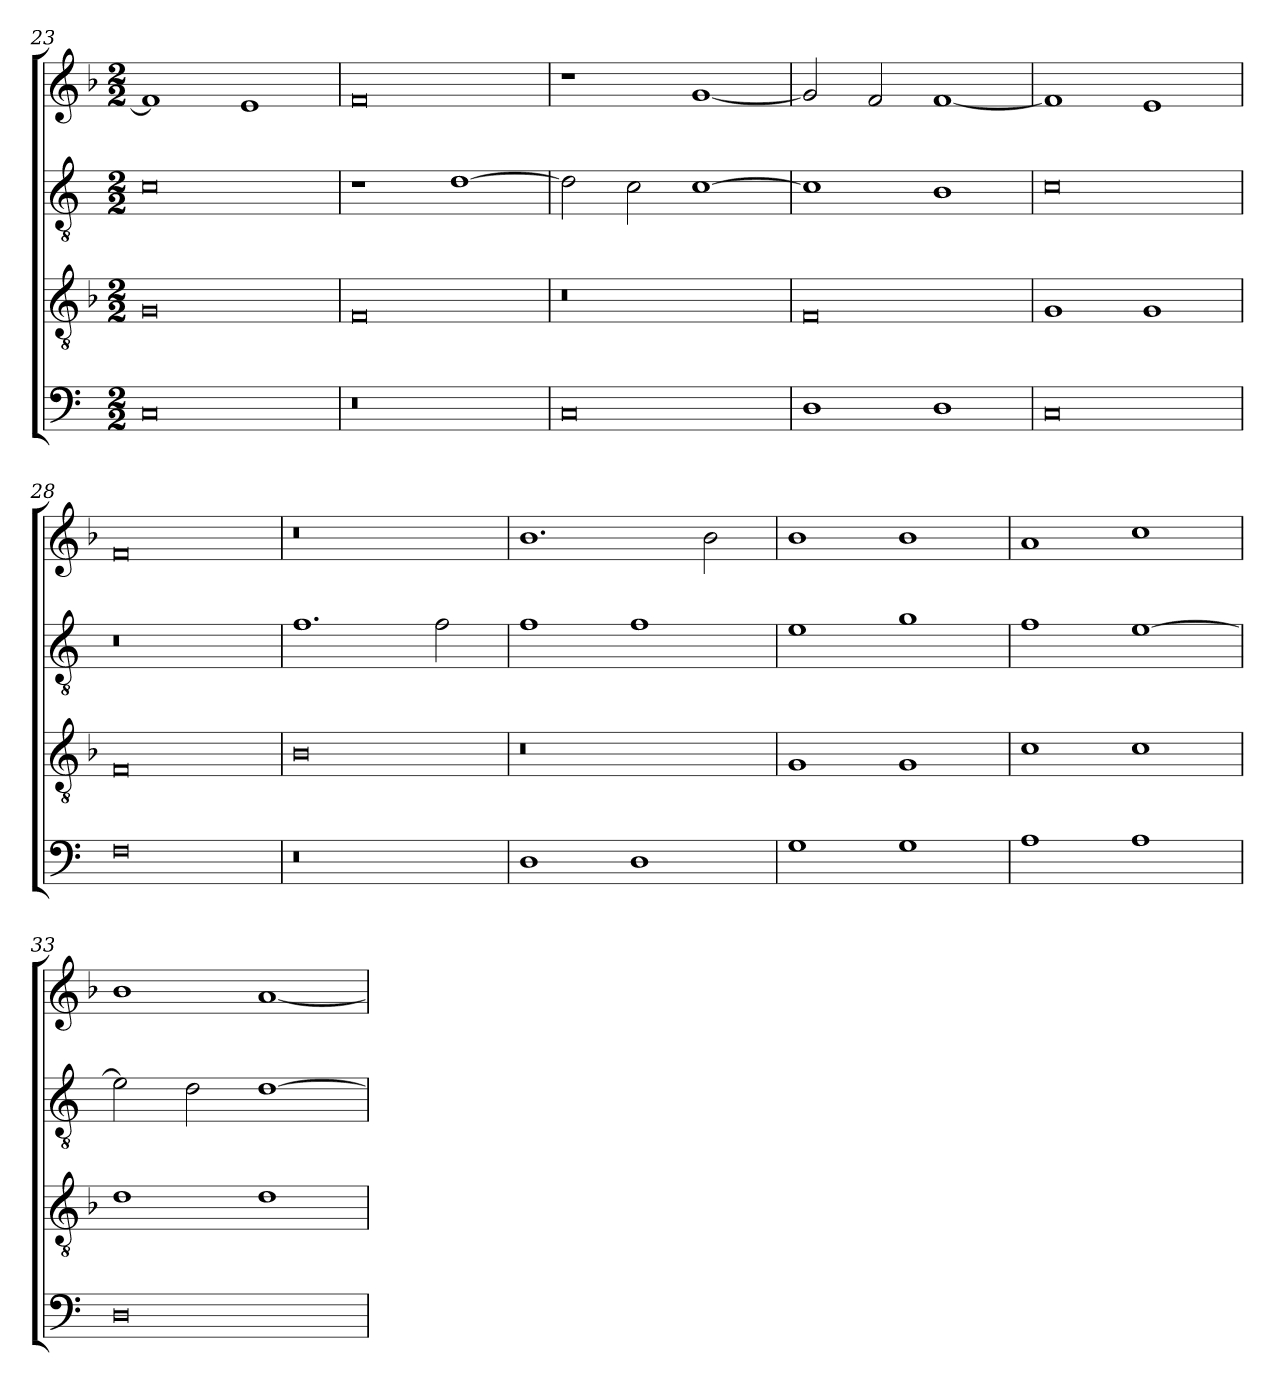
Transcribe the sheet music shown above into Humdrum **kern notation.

**kern	**kern	**kern	**kern
*part4	*part3	*part2	*part1
*staff4	*staff3	*staff2	*staff1
*clefF4	*clefGv2	*clefGv2	*clefG2
*k[]	*k[b-]	*k[]	*k[b-]
*M2/2	*M2/2	*M2/2	*M2/2
=23	=23	=23	=23
0C	0G	0c	1f]
.	.	.	1e
=24	=24	=24	=24
0r	0F	1r	0f
.	.	[1d	.
=25	=25	=25	=25
0C	0r	2d\]	1r
.	.	2c\	.
.	.	[1c	[1g
=26	=26	=26	=26
1D	0F	1c]	2g/]
.	.	.	2f/
1D	.	1B	[1f
=27	=27	=27	=27
0C	1G	0c	1f]
.	1G	.	1e
=28	=28	=28	=28
0F	0F	0r	0f
=29	=29	=29	=29
0r	0B-	1.f	0r
.	.	2f\	.
=30	=30	=30	=30
1D	0r	1f	1.b-
1D	.	1f	.
.	.	.	2b-\
=31	=31	=31	=31
1G	1G	1e	1b-
1G	1G	1g	1b-
=32	=32	=32	=32
1A	1c	1f	1a
1A	1c	[1e	1cc
=33	=33	=33	=33
0D	1d	2e\]	1b-
.	.	2d\	.
.	1d	[1d	[1a
=	=	=	=
*-	*-	*-	*-
